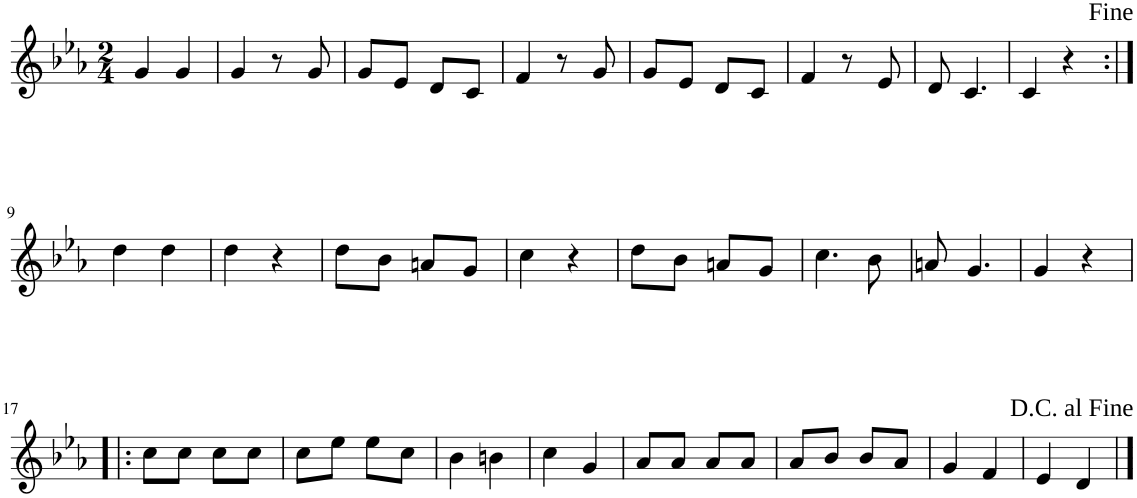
**kern
*part1
*staff1
*I"Voice
*clefG2
*k[b-e-a-]
*M2/4
=1
4g/
4g/
=2
4g/
8r
8g/
=3
8g/L
8e-/J
8d/L
8c/J
=4
4f/
8r
8g/
=5
8g/L
8e-/J
8d/L
8c/J
=6
4f/
8r
8e-/
=7
8d/
4.c/
=8
4c/
4r
!LO:TX:a:t=<font face="Times New Roman"/>Fine
!!LO:LB:g=z
=9:|!
4dd\
4dd\
=10
4dd\
4r
=11
8dd\L
8b-\J
8an/L
8g/J
=12
4cc\
4r
=13
8dd\L
8b-\J
8an/L
8g/J
=14
4.cc\
8b-\
=15
8an/
4.g/
=16
4g/
4r
!!LO:LB:g=z
=17!|:
8cc\L
8cc\J
8cc\L
8cc\J
=18
8cc\L
8ee-\J
8ee-\L
8cc\J
=19
4b-\
4bn\
=20
4cc\
4g/
=21
8a-/L
8a-/J
8a-/L
8a-/J
=22
8a-/L
8b-/J
8b-/L
8a-/J
=23
4g/
4f/
=24
4e-/
4d/
!LO:TX:a:t=<font face="Times New Roman"/>D.C. al Fine
==
*-
